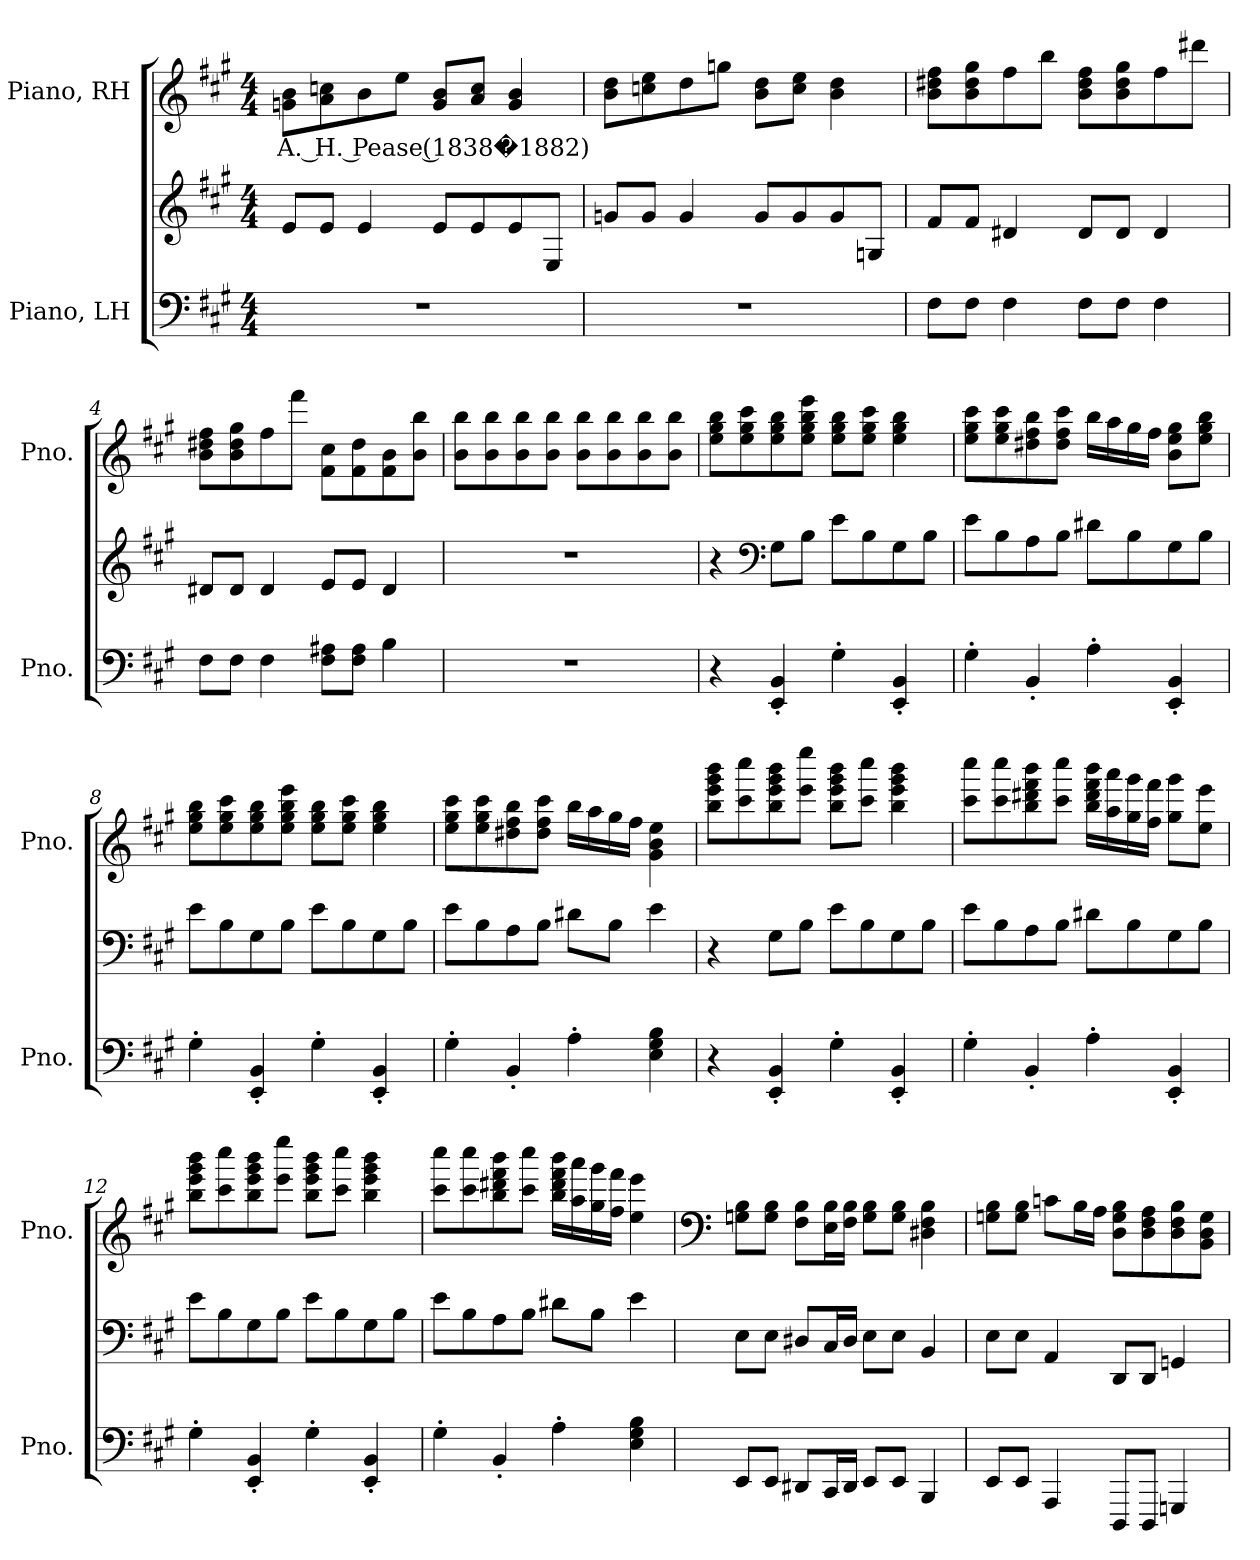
**kern	**kern	**kern	**text
*part2	*part2	*part1	*part1
*staff3	*staff2	*staff1	*staff1
*I"Piano, LH	*	*I"Piano, RH	*
*I'Pno.	*	*I'Pno.	*
*clefF4	*clefG2	*clefG2	*
*k[f#c#g#]	*k[f#c#g#]	*k[f#c#g#]	*
*M4/4	*M4/4	*M4/4	*
*MM60	*MM60	*MM60	*
=1	=1	=1	=1
!	!	!	!LO:LY:b
1r	8e/L	8gn\ 8b\L	A. H. Pease (1838�1882)
.	8e/J	8a\ 8ccn\	.
.	4e/	8b\	.
.	.	8ee\J	.
.	8e/L	8g/ 8b/L	.
.	8e/	8a/ 8cc/J	.
.	8e/	4g/ 4b/	.
.	8E/J	.	.
=2	=2	=2	=2
1r	8gn/L	8b\ 8dd\L	.
.	8g/J	8ccn\ 8ee\	.
.	4g/	8dd\	.
.	.	8ggn\J	.
.	8g/L	8b\ 8dd\L	.
.	8g/	8cc\ 8ee\J	.
.	8g/	4b\ 4dd\	.
.	8Gn/J	.	.
!!LO:LB:g=z
=3	=3	=3	=3
8F#\L	8f#/L	8b\ 8dd#X\ 8ff#\L	.
8F#\J	8f#/J	8b\ 8dd#\ 8gg#\	.
4F#\	4d#X/	8ff#\	.
.	.	8bb\J	.
8F#\L	8d#/L	8b\ 8dd#\ 8ff#\L	.
8F#\J	8d#/J	8b\ 8dd#\ 8gg#\	.
4F#\	4d#/	8ff#\	.
.	.	8ddd#X\J	.
=4	=4	=4	=4
8F#\L	8d#X/L	8b\ 8dd#X\ 8ff#\L	.
8F#\J	8d#/J	8b\ 8dd#\ 8gg#\	.
4F#\	4d#/	8ff#\	.
.	.	8fff#\J	.
8F#\ 8A#X\L	8e/L	8f#\ 8cc#\L	.
8F#\ 8A#\J	8e/J	8f#\ 8dd#\	.
4B\	4d#/	8f#\ 8b\	.
.	.	8b\ 8bb\J	.
=5	=5	=5	=5
1r	1r	8b\ 8bb\L	.
.	.	8b\ 8bb\	.
.	.	8b\ 8bb\	.
.	.	8b\ 8bb\J	.
.	.	8b\ 8bb\L	.
.	.	8b\ 8bb\	.
.	.	8b\ 8bb\	.
.	.	8b\ 8bb\J	.
!!LO:LB:g=z
=6	=6	=6	=6
4r	4r	8ee\ 8gg#\ 8bb\L	.
.	.	8ee\ 8gg#\ 8ccc#\	.
*	*clefF4	*	*
4EE/' 4BB/'	8G#\L	8ee\ 8gg#\ 8bb\	.
.	8B\J	8ee\ 8gg#\ 8bb\ 8eee\J	.
4G#'\	8e\L	8ee\ 8gg#\ 8bb\L	.
.	8B\	8ee\ 8gg#\ 8ccc#\J	.
4EE/' 4BB/'	8G#\	4ee\ 4gg#\ 4bb\	.
.	8B\J	.	.
=7	=7	=7	=7
4G#'\	8e\L	8ee\ 8gg#\ 8ccc#\L	.
.	8B\	8ee\ 8gg#\ 8ccc#\	.
4BB'/	8A\	8dd#X\ 8ff#\ 8bb\	.
.	8B\J	8dd#\ 8ff#\ 8ccc#\J	.
4A'\	8d#X\L	16bb\LL	.
.	.	16aa\	.
.	8B\	16gg#\	.
.	.	16ff#\JJ	.
4EE/' 4BB/'	8G#\	8b\ 8ee\ 8gg#\L	.
.	8B\J	8ee\ 8gg#\ 8bb\J	.
=8	=8	=8	=8
4G#'\	8e\L	8ee\ 8gg#\ 8bb\L	.
.	8B\	8ee\ 8gg#\ 8ccc#\	.
4EE/' 4BB/'	8G#\	8ee\ 8gg#\ 8bb\	.
.	8B\J	8ee\ 8gg#\ 8bb\ 8eee\J	.
4G#'\	8e\L	8ee\ 8gg#\ 8bb\L	.
.	8B\	8ee\ 8gg#\ 8ccc#\J	.
4EE/' 4BB/'	8G#\	4ee\ 4gg#\ 4bb\	.
.	8B\J	.	.
!!LO:LB:g=z
=9	=9	=9	=9
4G#'\	8e\L	8ee\ 8gg#\ 8ccc#\L	.
.	8B\	8ee\ 8gg#\ 8ccc#\	.
4BB'/	8A\	8dd#X\ 8ff#\ 8bb\	.
.	8B\J	8dd#\ 8ff#\ 8ccc#\J	.
4A'\	8d#X\L	16bb\LL	.
.	.	16aa\	.
.	8B\J	16gg#\	.
.	.	16ff#\JJ	.
4E\ 4G#\ 4B\	4e\	4g#\ 4b\ 4ee\	.
=10	=10	=10	=10
4r	4r	8bb\ 8eee\ 8ggg#\ 8bbb\L	.
.	.	8ccc#\ 8cccc#\	.
4EE/' 4BB/'	8G#\L	8bb\ 8eee\ 8ggg#\ 8bbb\	.
.	8B\J	8eee\ 8eeee\J	.
4G#'\	8e\L	8bb\ 8eee\ 8ggg#\ 8bbb\L	.
.	8B\	8ccc#\ 8cccc#\J	.
4EE/' 4BB/'	8G#\	4bb\ 4eee\ 4ggg#\ 4bbb\	.
.	8B\J	.	.
=11	=11	=11	=11
4G#'\	8e\L	8ccc#\ 8cccc#\L	.
.	8B\	8ccc#\ 8cccc#\	.
4BB'/	8A\	8bb\ 8ddd#X\ 8fff#\ 8bbb\	.
.	8B\J	8ccc#\ 8cccc#\J	.
4A'\	8d#X\L	16bb\ 16ddd#\ 16fff#\ 16bbb\LL	.
.	.	16aa\ 16aaa\	.
.	8B\	16gg#\ 16ggg#\	.
.	.	16ff#\ 16fff#\JJ	.
4EE/' 4BB/'	8G#\	8gg#\ 8ggg#\L	.
.	8B\J	8ee\ 8eee\J	.
!!LO:PB:g=z
=12	=12	=12	=12
4G#'\	8e\L	8bb\ 8eee\ 8ggg#\ 8bbb\L	.
.	8B\	8ccc#\ 8cccc#\	.
4EE/' 4BB/'	8G#\	8bb\ 8eee\ 8ggg#\ 8bbb\	.
.	8B\J	8eee\ 8eeee\J	.
4G#'\	8e\L	8bb\ 8eee\ 8ggg#\ 8bbb\L	.
.	8B\	8ccc#\ 8cccc#\J	.
4EE/' 4BB/'	8G#\	4bb\ 4eee\ 4ggg#\ 4bbb\	.
.	8B\J	.	.
=13	=13	=13	=13
4G#'\	8e\L	8ccc#\ 8cccc#\L	.
.	8B\	8ccc#\ 8cccc#\	.
4BB'/	8A\	8bb\ 8ddd#X\ 8fff#\ 8bbb\	.
.	8B\J	8ccc#\ 8cccc#\J	.
4A'\	8d#X\L	16bb\ 16ddd#\ 16fff#\ 16bbb\LL	.
.	.	16aa\ 16aaa\	.
.	8B\J	16gg#\ 16ggg#\	.
.	.	16ff#\ 16fff#\JJ	.
4E\ 4G#\ 4B\	4e\	4ee\ 4eee\	.
=14	=14	=14	=14
*	*	*clefF4	*
8EE/L	8E\L	8Gn\ 8B\L	.
8EE/J	8E\J	8G\ 8B\J	.
8DD#X/L	8D#X/L	8F#\ 8B\L	.
16CC#/L	16C#/L	16E\ 16B\L	.
16DD#/JJ	16D#/JJ	16F#\ 16B\JJ	.
8EE/L	8E\L	8G\ 8B\L	.
8EE/J	8E\J	8G\ 8B\J	.
4BBB/	4BB/	4D#X\ 4F#\ 4B\	.
!!LO:LB:g=z
=15	=15	=15	=15
8EE/L	8E\L	8Gn\ 8B\L	.
8EE/J	8E\J	8G\ 8B\J	.
4AAA/	4AA/	8cn\L	.
.	.	16B\L	.
.	.	16A\JJ	.
8DDD/L	8DD/L	8D\ 8G\ 8B\L	.
8DDD/J	8DD/J	8D\ 8F#\ 8A\	.
4GGGn/	4GGn/	8D\ 8F#\ 8B\	.
.	.	8BB\ 8D\ 8G\J	.
=	=	=	=
*-	*-	*-	*-
